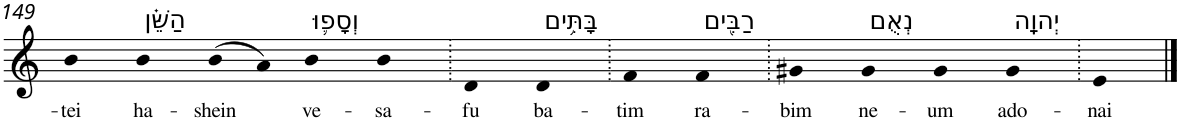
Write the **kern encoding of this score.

**kern	**text
*part1	*part1
*staff1	*staff1
*I"Piano	*
*I'Pno	*
!!LO:PB:g=z
*clefG2	*
*k[]	*
=149	=149
!	!LO:LY:b
4b	-tei
!LO:TX:a:t=הַשֵּׁ֗ן	!
!	!LO:LY:b
4b	ha-
!	!LO:LY:b
(>8b	-shein
8a)	.
!LO:TX:a:t=וְסָפ֛וּ	!
!	!LO:LY:b
4b	ve-
!	!LO:LY:b
4b	-sa-
=150.	=150.
!	!LO:LY:b
4d	-fu
!LO:TX:a:t=בָּתִּ֥ים	!
!	!LO:LY:b
4d	ba-
=151.	=151.
!	!LO:LY:b
4f	-tim
!LO:TX:a:t=רַבִּ֖ים	!
!	!LO:LY:b
4f	ra-
=152.	=152.
!	!LO:LY:b
4g#X	-bim
!LO:TX:a:t=נְאֻם	!
!	!LO:LY:b
4g#	ne-
!	!LO:LY:b
4g#	-um
!LO:TX:a:t=יְהוָֽה	!
!	!LO:LY:b
4g#	ado-
=153.	=153.
!	!LO:LY:b
4e	-nai
==	==
*-	*-
